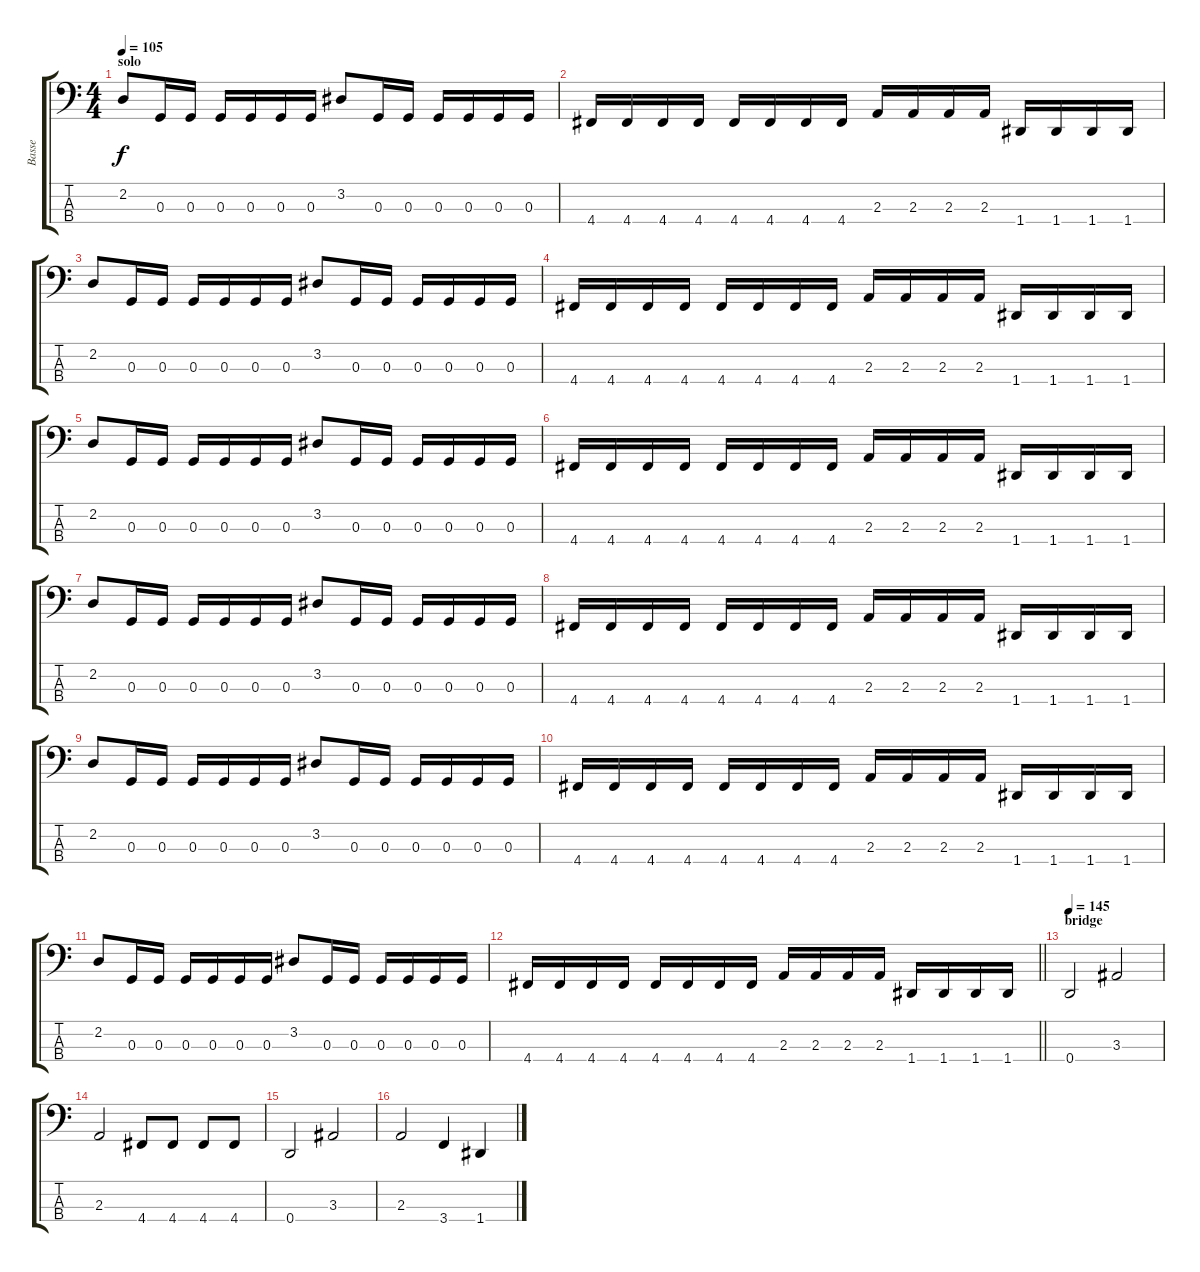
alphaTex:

\track ("Basse" "Basse") {instrument electricbassfinger}
\staff {score tabs}
\tuning (F2 C2 G1 D1) {hide}
\ts (4 4)
\section ("" "solo")
\tempo 105
\clef f4
\ks c
2.2.8{dy f} 0.3.16 0.3.16 0.3.16 0.3.16 0.3.16 0.3.16 3.2.8 0.3.16 0.3.16 0.3.16 0.3.16 0.3.16 0.3.16 |
4.4.16 4.4.16 4.4.16 4.4.16 4.4.16 4.4.16 4.4.16 4.4.16 2.3.16 2.3.16 2.3.16 2.3.16 1.4.16 1.4.16 1.4.16 1.4.16 |
2.2.8 0.3.16 0.3.16 0.3.16 0.3.16 0.3.16 0.3.16 3.2.8 0.3.16 0.3.16 0.3.16 0.3.16 0.3.16 0.3.16 |
4.4.16 4.4.16 4.4.16 4.4.16 4.4.16 4.4.16 4.4.16 4.4.16 2.3.16 2.3.16 2.3.16 2.3.16 1.4.16 1.4.16 1.4.16 1.4.16 |
2.2.8 0.3.16 0.3.16 0.3.16 0.3.16 0.3.16 0.3.16 3.2.8 0.3.16 0.3.16 0.3.16 0.3.16 0.3.16 0.3.16 |
4.4.16 4.4.16 4.4.16 4.4.16 4.4.16 4.4.16 4.4.16 4.4.16 2.3.16 2.3.16 2.3.16 2.3.16 1.4.16 1.4.16 1.4.16 1.4.16 |
2.2.8 0.3.16 0.3.16 0.3.16 0.3.16 0.3.16 0.3.16 3.2.8 0.3.16 0.3.16 0.3.16 0.3.16 0.3.16 0.3.16 |
4.4.16 4.4.16 4.4.16 4.4.16 4.4.16 4.4.16 4.4.16 4.4.16 2.3.16 2.3.16 2.3.16 2.3.16 1.4.16 1.4.16 1.4.16 1.4.16 |
2.2.8 0.3.16 0.3.16 0.3.16 0.3.16 0.3.16 0.3.16 3.2.8 0.3.16 0.3.16 0.3.16 0.3.16 0.3.16 0.3.16 |
4.4.16 4.4.16 4.4.16 4.4.16 4.4.16 4.4.16 4.4.16 4.4.16 2.3.16 2.3.16 2.3.16 2.3.16 1.4.16 1.4.16 1.4.16 1.4.16 |
2.2.8 0.3.16 0.3.16 0.3.16 0.3.16 0.3.16 0.3.16 3.2.8 0.3.16 0.3.16 0.3.16 0.3.16 0.3.16 0.3.16 |
\barLineRight lightlight
4.4.16 4.4.16 4.4.16 4.4.16 4.4.16 4.4.16 4.4.16 4.4.16 2.3.16 2.3.16 2.3.16 2.3.16 1.4.16 1.4.16 1.4.16 1.4.16 |
\section ("" "bridge")
\tempo 145
0.4.2 3.3.2 |
2.3.2 4.4.8 4.4.8 4.4.8 4.4.8 |
0.4.2 3.3.2 |
2.3.2 3.4.4 1.4.4
